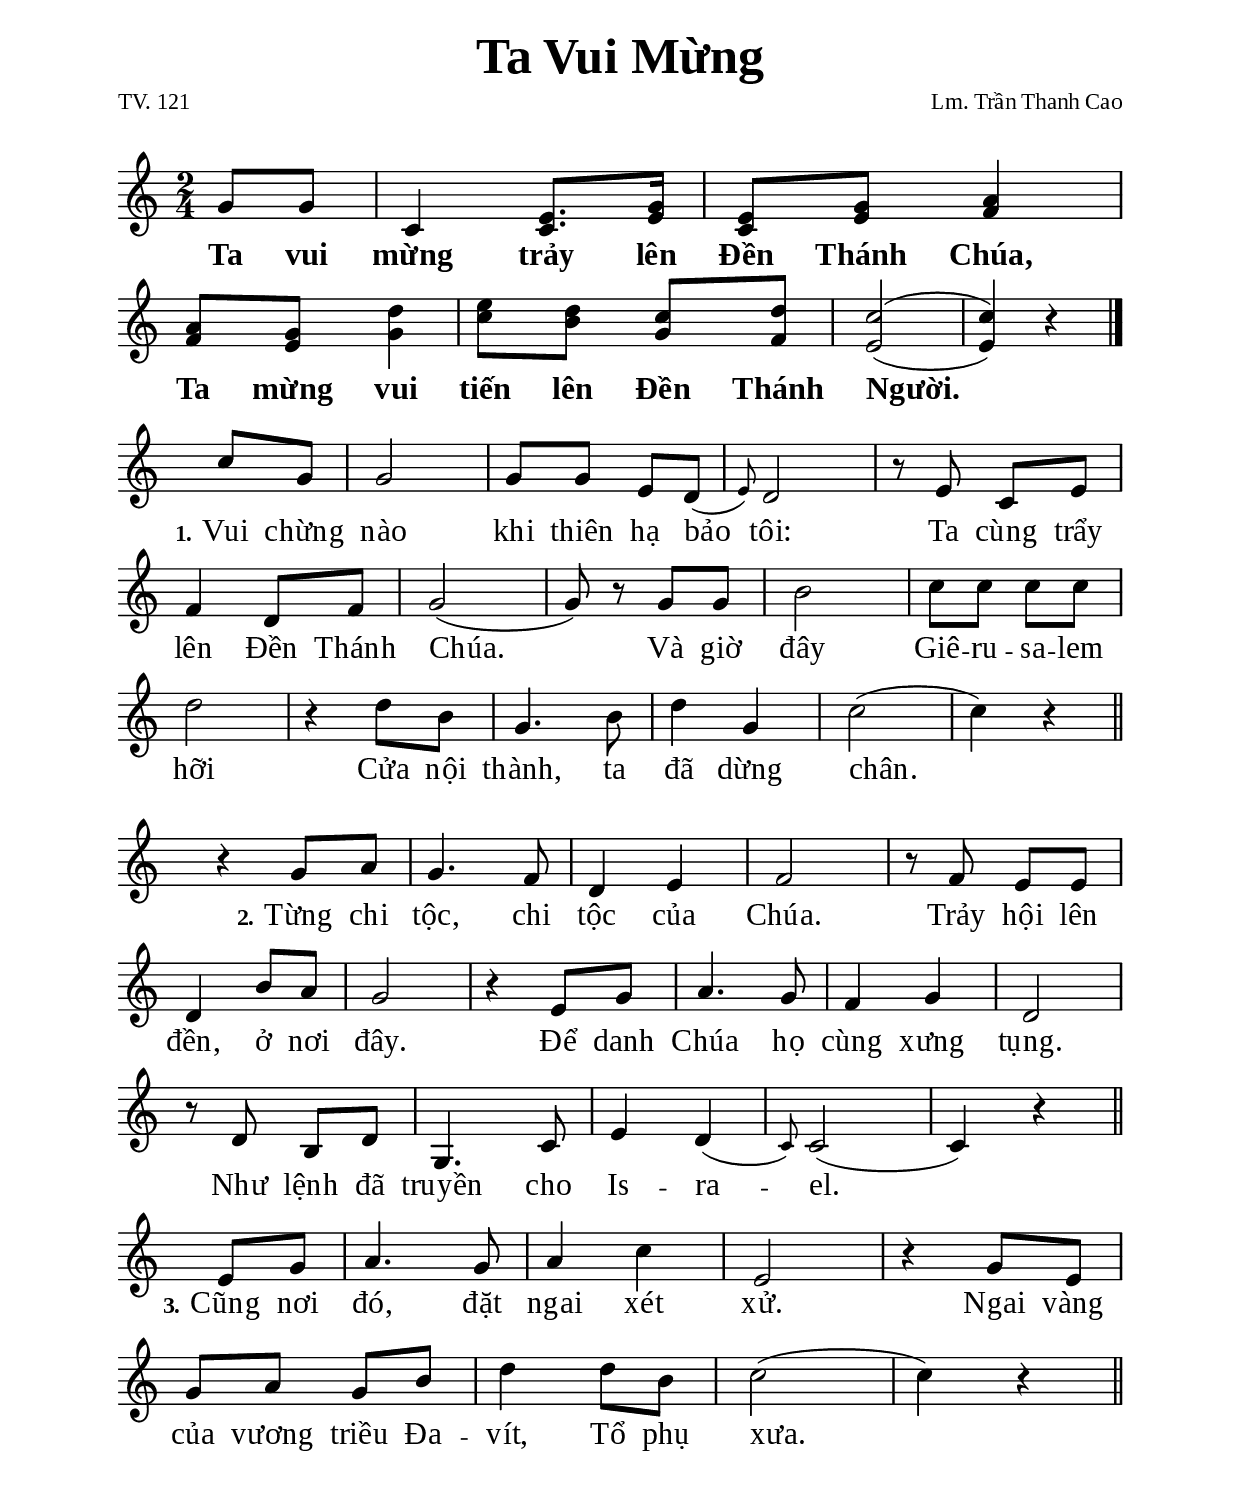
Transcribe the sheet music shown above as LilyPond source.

% Cài đặt chung
\version "2.20.0"
\include "english.ly"

\header {
  title = \markup { \fontsize #3 "Ta Vui Mừng" }
  poet = "TV. 121"
  composer = "Lm. Trần Thanh Cao"
  arranger = " "
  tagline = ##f
}

\paper {
  #(set-paper-size "a4")
  top-margin = 10\mm
  bottom-margin = 10\mm
  left-margin = 20\mm
  right-margin = 20\mm
  indent = #0
  #(define fonts
    (make-pango-font-tree
      "Liberation Serif"
      "Liberation Serif"
      "Liberation Serif"
      (/ 20 20)))
  page-count = #1
}

% Nhạc điệp khúc
nhacDiepKhuc = \relative c'' {
  \partial 4 g8 g |
  c,4
  <<
    {
      e8. g16 |
      e8 g a4 |
      a8 g d'4 |
      e8 d c d |
      c2 ^( |
      c4 r
    }
    {
      c,8. e16 |
      c8 e f4 |
      f8 e g4 |
      c8 b g f |
      e2 _( |
      e4) r
    }
  >>
  \bar "|."
}

% Nhạc phiên khúc
nhacPhienKhucMot = \relative c'' {
  \partial 4 c8 g |
  g2 |
  g8 g e d (\grace e8) |
  d2 |
  r8 e c e |
  f4 d8 f |
  g2 ( |
  g8) r g g |
  b2 |
  c8 c c c |
  d2 |
  r4 d8 b |
  g4. b8 |
  d4 g, |
  c2 ( |
  c4) r \bar "||"
}

nhacPhienKhucHai = \relative c'' {
  r4 g8 a |
  g4. f8 |
  d4 e |
  f2 |
  r8 f e e |
  d4 b'8 a |
  g2 |
  r4 e8 g |
  a4. g8 |
  f4 g |
  d2 |
  r8 d b d |
  g,4. c8 |
  e4 d (\grace c8) |
  c2 ( |
  c4) r4 \bar "||"
}

nhacPhienKhucBa = \relative c' {
  \partial 4 e8 g |
  a4. g8 |
  a4 c |
  e,2 |
  r4 g8 e |
  g a g b |
  d4 d8 b |
  c2 ( |
  c4) r \bar "||"
}

% Lời điệp khúc
loiDiepKhuc = \lyricmode {
  Ta vui mừng trảy lên Đền Thánh Chúa,
  Ta mừng vui tiến lên Đền Thánh Người.
}

% Lời phiên khúc
loiPhienKhucMot = \lyricmode {
  \set stanza = #"1."
  Vui chừng nào khi thiên hạ bảo tôi:
  Ta cùng trẩy lên Đền Thánh Chúa.
  Và giờ đây Giê -- ru -- sa -- lem hỡi
  Cửa nội thành, ta đã dừng chân.
}

loiPhienKhucHai = \lyricmode {
  \set stanza = #"2."
  Từng chi tộc, chi tộc của Chúa.
  Trảy hội lên đền, ở nơi đây.
  Để danh Chúa họ cùng xưng tụng.
  Như lệnh đã truyền cho Is -- ra -- el.
}

loiPhienKhucBa = \lyricmode {
  \set stanza = #"3."
  Cũng nơi đó, đặt ngai xét xử.
  Ngai vàng của vương triều Đa -- vít, Tổ phụ xưa.
}


% Dàn trang
\score {
  \new ChoirStaff <<
    \new Staff = diepKhuc \with {
        \consists "Merge_rests_engraver"
        \magnifyStaff #(magstep +1)
      }
      <<
      \new Voice = beSop {
        \key c \major \time 2/4 \nhacDiepKhuc
      }
    >>
    \new Lyrics \lyricsto beSop \loiDiepKhuc
  >>
  \layout {
    \override Lyrics.LyricText.font-series = #'bold
    \override Lyrics.LyricText.font-size = #+3
    \override Lyrics.LyricSpace.minimum-distance = #4.0
    \override Score.BarNumber.break-visibility = ##(#f #f #f)
  }
}

\score {
  \new ChoirStaff <<
    \new Staff = phienKhuc \with {
        \magnifyStaff #(magstep +1)
      }
      <<
      \new Voice = beSop {
        \key c \major \time 2/4 \nhacPhienKhucMot
      }
    >>
    \new Lyrics \lyricsto beSop \loiPhienKhucMot
  >>
  \layout {
    \override Staff.TimeSignature.transparent = ##t
    \override Lyrics.LyricText.font-size = #+3
    \override Lyrics.LyricSpace.minimum-distance = #1.5
    \override Score.BarNumber.break-visibility = ##(#f #f #f)
  }
}

\score {
  \new ChoirStaff <<
    \new Staff = phienKhuc \with {
        \magnifyStaff #(magstep +1)
      }
      <<
      \new Voice = beSop {
        \key c \major \time 2/4 \nhacPhienKhucHai
      }
    >>
    \new Lyrics \lyricsto beSop \loiPhienKhucHai
  >>
  \layout {
    \override Staff.TimeSignature.transparent = ##t
    \override Lyrics.LyricText.font-size = #+3
    \override Lyrics.LyricSpace.minimum-distance = #1.5
    \override Score.BarNumber.break-visibility = ##(#f #f #f)
  }
}

\score {
  \new ChoirStaff <<
    \new Staff = phienKhuc \with {
        \magnifyStaff #(magstep +1)
      }
      <<
      \new Voice = beSop {
        \key c \major \time 2/4 \nhacPhienKhucBa
      }
    >>
    \new Lyrics \lyricsto beSop \loiPhienKhucBa
  >>
  \layout {
    \override Staff.TimeSignature.transparent = ##t
    \override Lyrics.LyricText.font-size = #+3
    \override Lyrics.LyricSpace.minimum-distance = #1.5
    \override Score.BarNumber.break-visibility = ##(#f #f #f)
  }
}
